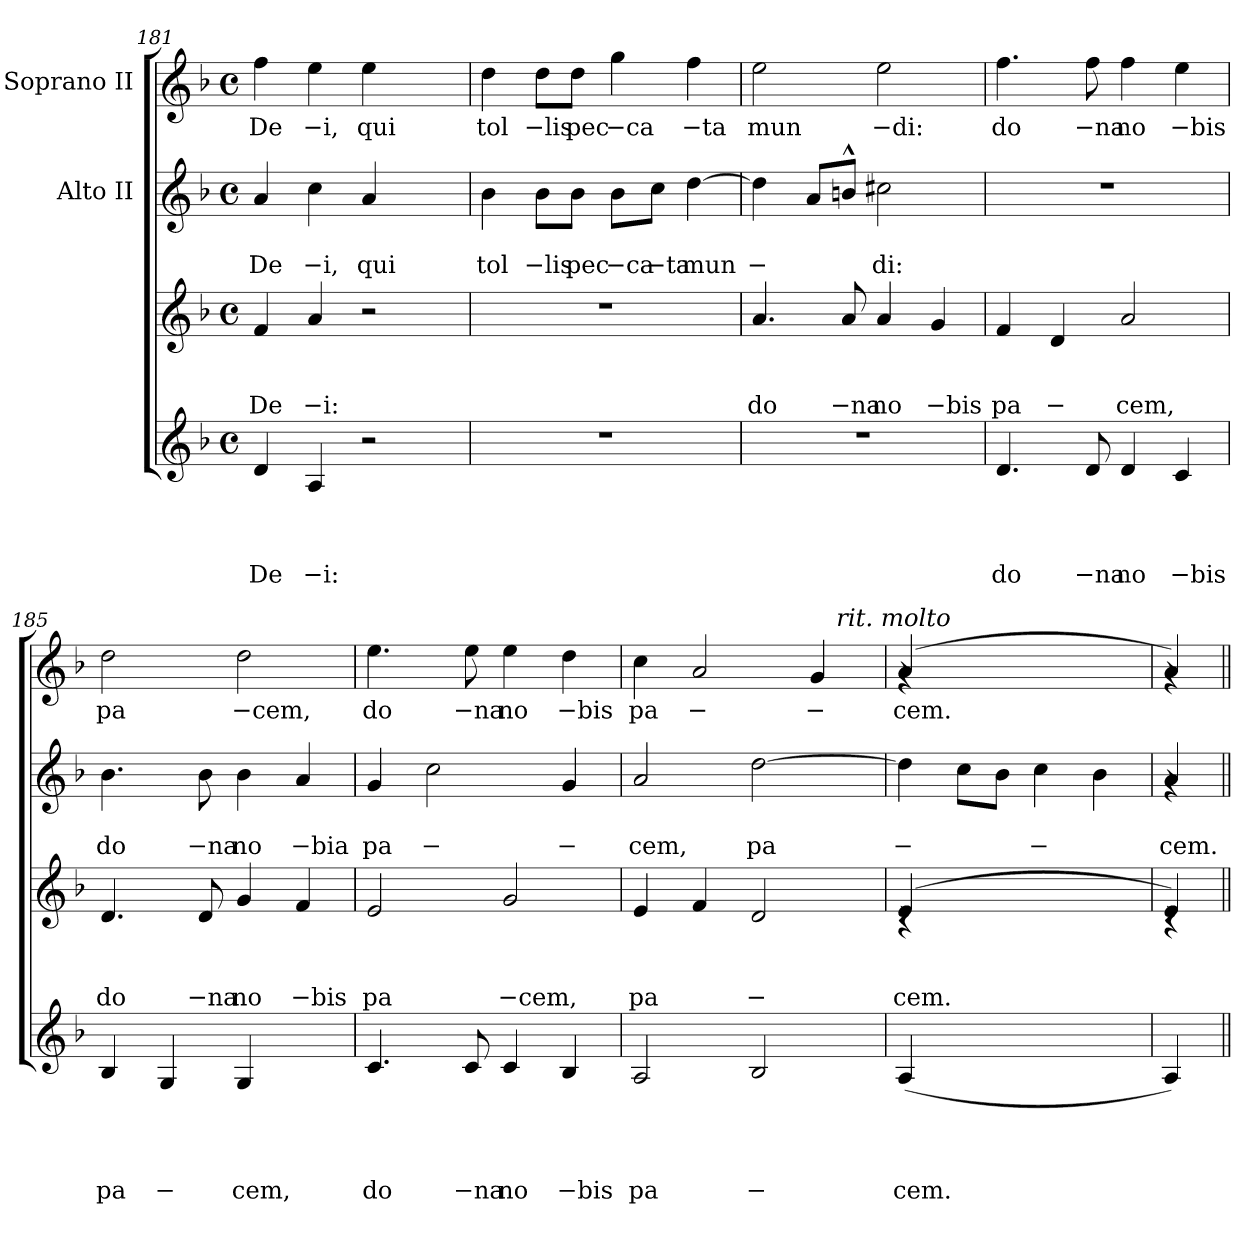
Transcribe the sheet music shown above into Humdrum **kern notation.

**kern	**text	**text	**text	**text	**kern	**text	**text	**text	**kern	**text	**text	**kern	**text
*part4	*part4	*part4	*part4	*part4	*part3	*part3	*part3	*part3	*part2	*part2	*part2	*part1	*part1
*staff4	*staff4	*staff4	*staff4	*staff4	*staff3	*staff3	*staff3	*staff3	*staff2	*staff2	*staff2	*staff1	*staff1
*	*	*	*	*	*	*	*	*	*I"Alto II	*	*	*I"Soprano II	*
*clefG2	*	*	*	*	*clefG2	*	*	*	*clefG2	*	*	*clefG2	*
*k[b-]	*	*	*	*	*k[b-]	*	*	*	*k[b-]	*	*	*k[b-]	*
*F:	*	*	*	*	*F:	*	*	*	*F:	*	*	*F:	*
*M4/4	*	*	*	*	*M4/4	*	*	*	*M4/4	*	*	*M4/4	*
*met(c)	*	*	*	*	*met(c)	*	*	*	*met(c)	*	*	*met(c)	*
=181	=181	=181	=181	=181	=181	=181	=181	=181	=181	=181	=181	=181	=181
!	!	!	!	!LO:LY:b	!	!	!	!LO:LY:b	!	!	!LO:LY:b	!	!LO:LY:b
4d/	.	.	.	De	4f/	.	.	De	4a/	.	De	4ff\	De
!	!	!	!	!LO:LY:b:rj	!	!	!	!LO:LY:b:rj	!	!	!LO:LY:b:rj	!	!LO:LY:b:rj
4A/	.	.	.	−i:	4a/	.	.	−i:	4cc\	.	−i,	4ee\	−i,
!	!	!	!	!	!	!	!	!	!	!	!LO:LY:b	!	!LO:LY:b
2r	.	.	.	.	2r	.	.	.	4a/	.	qui	4ee\	qui
.	.	.	.	.	.	.	.	.	4ryy	.	.	4ryy	.
=182	=182	=182	=182	=182	=182	=182	=182	=182	=182	=182	=182	=182	=182
!	!	!	!	!	!	!	!	!	!	!	!LO:LY:b	!	!LO:LY:b
1r	.	.	.	.	1r	.	.	.	4b-\	.	tol	4dd\	tol
!	!	!	!	!	!	!	!	!	!	!	!LO:LY:b:rj	!	!LO:LY:b:rj
.	.	.	.	.	.	.	.	.	8b-\L	.	−lis	8dd\L	−lis
!	!	!	!	!	!	!	!	!	!	!	!LO:LY:b	!	!LO:LY:b
.	.	.	.	.	.	.	.	.	8b-\J	.	pec	8dd\J	pec
!	!	!	!	!	!	!	!	!	!	!	!LO:LY:b:rj	!	!LO:LY:b:rj
.	.	.	.	.	.	.	.	.	8b-\L	.	−ca	4gg\	−ca
!	!	!	!	!	!	!	!	!	!	!	!LO:LY:b:rj	!	!
.	.	.	.	.	.	.	.	.	8cc\J	.	−ta	.	.
!	!	!	!	!	!	!	!	!	!	!	!LO:LY:b	!	!LO:LY:b:rj
.	.	.	.	.	.	.	.	.	[>4dd\	.	mun	4ff\	−ta
=183	=183	=183	=183	=183	=183	=183	=183	=183	=183	=183	=183	=183	=183
!	!	!	!	!	!	!	!	!LO:LY:b	!	!	!LO:LY:b	!	!LO:LY:b
1r	.	.	.	.	4.a/	.	.	do	4dd\]	.	−	2ee\	mun
.	.	.	.	.	.	.	.	.	8a/L	.	.	.	.
!	!	!	!	!	!	!	!	!LO:LY:b:rj	!	!	!	!	!
.	.	.	.	.	8a/	.	.	−na	8bn^^</J	.	.	.	.
!	!	!	!	!	!	!	!	!LO:LY:b	!	!	!LO:LY:b	!	!LO:LY:b:rj
.	.	.	.	.	4a/	.	.	no	2cc#X\	.	di:	2ee\	−di:
!	!	!	!	!	!	!	!	!LO:LY:b:rj	!	!	!	!	!
.	.	.	.	.	4g/	.	.	−bis	.	.	.	.	.
!!LO:PB:g=z
=184	=184	=184	=184	=184	=184	=184	=184	=184	=184	=184	=184	=184	=184
!	!	!	!	!LO:LY:b	!	!	!	!LO:LY:b	!	!	!	!	!LO:LY:b
4.d/	.	.	.	do	4f/	.	.	pa	1r	.	.	4.ff\	do
!	!	!	!	!	!	!	!	!LO:LY:b	!	!	!	!	!
.	.	.	.	.	4d/	.	.	−	.	.	.	.	.
!	!	!	!	!LO:LY:b:rj	!	!	!	!	!	!	!	!	!LO:LY:b:rj
8d/	.	.	.	−na	.	.	.	.	.	.	.	8ff\	−na
!	!	!	!	!LO:LY:b	!	!	!	!LO:LY:b	!	!	!	!	!LO:LY:b
4d/	.	.	.	no	2a/	.	.	cem,	.	.	.	4ff\	no
!	!	!	!	!LO:LY:b:rj	!	!	!	!	!	!	!	!	!LO:LY:b:rj
4c/	.	.	.	−bis	.	.	.	.	.	.	.	4ee\	−bis
=185	=185	=185	=185	=185	=185	=185	=185	=185	=185	=185	=185	=185	=185
!	!	!	!	!LO:LY:b	!	!	!	!LO:LY:b	!	!	!LO:LY:b	!	!LO:LY:b
4B-/	.	.	.	pa	4.d/	.	.	do	4.b-\	.	do	2dd\	pa
!	!	!	!	!LO:LY:b	!	!	!	!	!	!	!	!	!
4G/	.	.	.	−	.	.	.	.	.	.	.	.	.
!	!	!	!	!	!	!	!	!LO:LY:b:rj	!	!	!LO:LY:b:rj	!	!
.	.	.	.	.	8d/	.	.	−na	8b-\	.	−na	.	.
!	!	!	!	!LO:LY:b	!	!	!	!LO:LY:b	!	!	!LO:LY:b	!	!LO:LY:b:rj
4G/	.	.	.	cem,	4g/	.	.	no	4b-\	.	no	2dd\	−cem,
!	!	!	!	!	!	!	!	!LO:LY:b:rj	!	!	!LO:LY:b:rj	!	!
4ryy	.	.	.	.	4f/	.	.	−bis	4a/	.	−bia	.	.
=186	=186	=186	=186	=186	=186	=186	=186	=186	=186	=186	=186	=186	=186
!	!	!	!	!LO:LY:b	!	!	!	!LO:LY:b	!	!	!LO:LY:b	!	!LO:LY:b
4.c/	.	.	.	do	2e/	.	.	pa	4g/	.	pa	4.ee\	do
!	!	!	!	!	!	!	!	!	!	!	!LO:LY:b	!	!
.	.	.	.	.	.	.	.	.	2cc\	.	−	.	.
!	!	!	!	!LO:LY:b:rj	!	!	!	!	!	!	!	!	!LO:LY:b:rj
8c/	.	.	.	−na	.	.	.	.	.	.	.	8ee\	−na
!	!	!	!	!LO:LY:b	!	!	!	!LO:LY:b:rj	!	!	!	!	!LO:LY:b
4c/	.	.	.	no	2g/	.	.	−cem,	.	.	.	4ee\	no
!	!	!	!	!LO:LY:b:rj	!	!	!	!	!	!	!LO:LY:b	!	!LO:LY:b:rj
4B-/	.	.	.	−bis	.	.	.	.	4g/	.	−	4dd\	−bis
=187	=187	=187	=187	=187	=187	=187	=187	=187	=187	=187	=187	=187	=187
!	!	!	!	!LO:LY:b	!	!	!	!LO:LY:b	!	!	!LO:LY:b	!	!LO:LY:b
*	*	*	*	*	*	*	*	*	*	*	*	*^	*
2A/	.	.	.	pa	4e/	.	.	pa	2a/	.	cem,	4cc\	2ryy	pa
!	!	!	!	!	!	!	!	!	!	!	!	!	!	!LO:LY:b
.	.	.	.	.	4f/	.	.	.	.	.	.	2a/	.	−
!	!	!	!	!LO:LY:b	!	!	!	!LO:LY:b	!	!	!LO:LY:b	!	!	!
2B-/	.	.	.	−	2d/	.	.	−	[>2dd\	.	pa	.	4ryy	.
!	!	!	!	!	!	!	!	!	!	!	!	!	!	!LO:LY:b
.	.	.	.	.	.	.	.	.	.	.	.	4g/	16ryy	−
!	!	!	!	!	!	!	!	!	!	!	!	!	!LO:TX:a:i:t=rit. molto	!
.	.	.	.	.	.	.	.	.	.	.	.	.	8.ryy	.
=188	=188	=188	=188	=188	=188	=188	=188	=188	=188	=188	=188	=188	=188	=188
!LO:N:head=solid	!	!	!	!LO:LY:b	!LO:N:head=solid	!	!	!LO:LY:b	!	!	!LO:LY:b	!LO:N:head=solid	!	!LO:LY:b
*	*	*	*	*	*^	*	*	*	*	*	*	*	*	*
(<4A/	.	.	.	cem.	(<4e/	4rc	.	.	cem.	4dd\]	.	−	(<4a/	4rf	cem.
2.ryy	.	.	.	.	2.ryy	2.ryy	.	.	.	8cc\L	.	.	2.ryy	2.ryy	.
.	.	.	.	.	.	.	.	.	.	8b-\J	.	.	.	.	.
!	!	!	!	!	!	!	!	!	!	!	!	!LO:LY:b	!	!	!
.	.	.	.	.	.	.	.	.	.	4cc\	.	−	.	.	.
.	.	.	.	.	.	.	.	.	.	4b-\	.	.	.	.	.
=189	=189	=189	=189	=189	=189	=189	=189	=189	=189	=189	=189	=189	=189	=189	=189
!LO:N:head=solid	!	!	!	!	!LO:N:head=solid	!	!	!	!	!LO:N:head=solid	!	!LO:LY:b	!LO:N:head=solid	!	!
*	*	*	*	*	*	*	*	*	*	*^	*	*	*	*	*
4A/)	.	.	.	.	4e/)	4rc	.	.	.	4a/	4rf	.	cem.	4a/)	4rf	.
*	*	*	*	*	*v	*v	*	*	*	*	*	*	*	*v	*v	*
*	*	*	*	*	*	*	*	*	*v	*v	*	*	*	*
=||	=||	=||	=||	=||	=||	=||	=||	=||	=||	=||	=||	=||	=||
*-	*-	*-	*-	*-	*-	*-	*-	*-	*-	*-	*-	*-	*-
